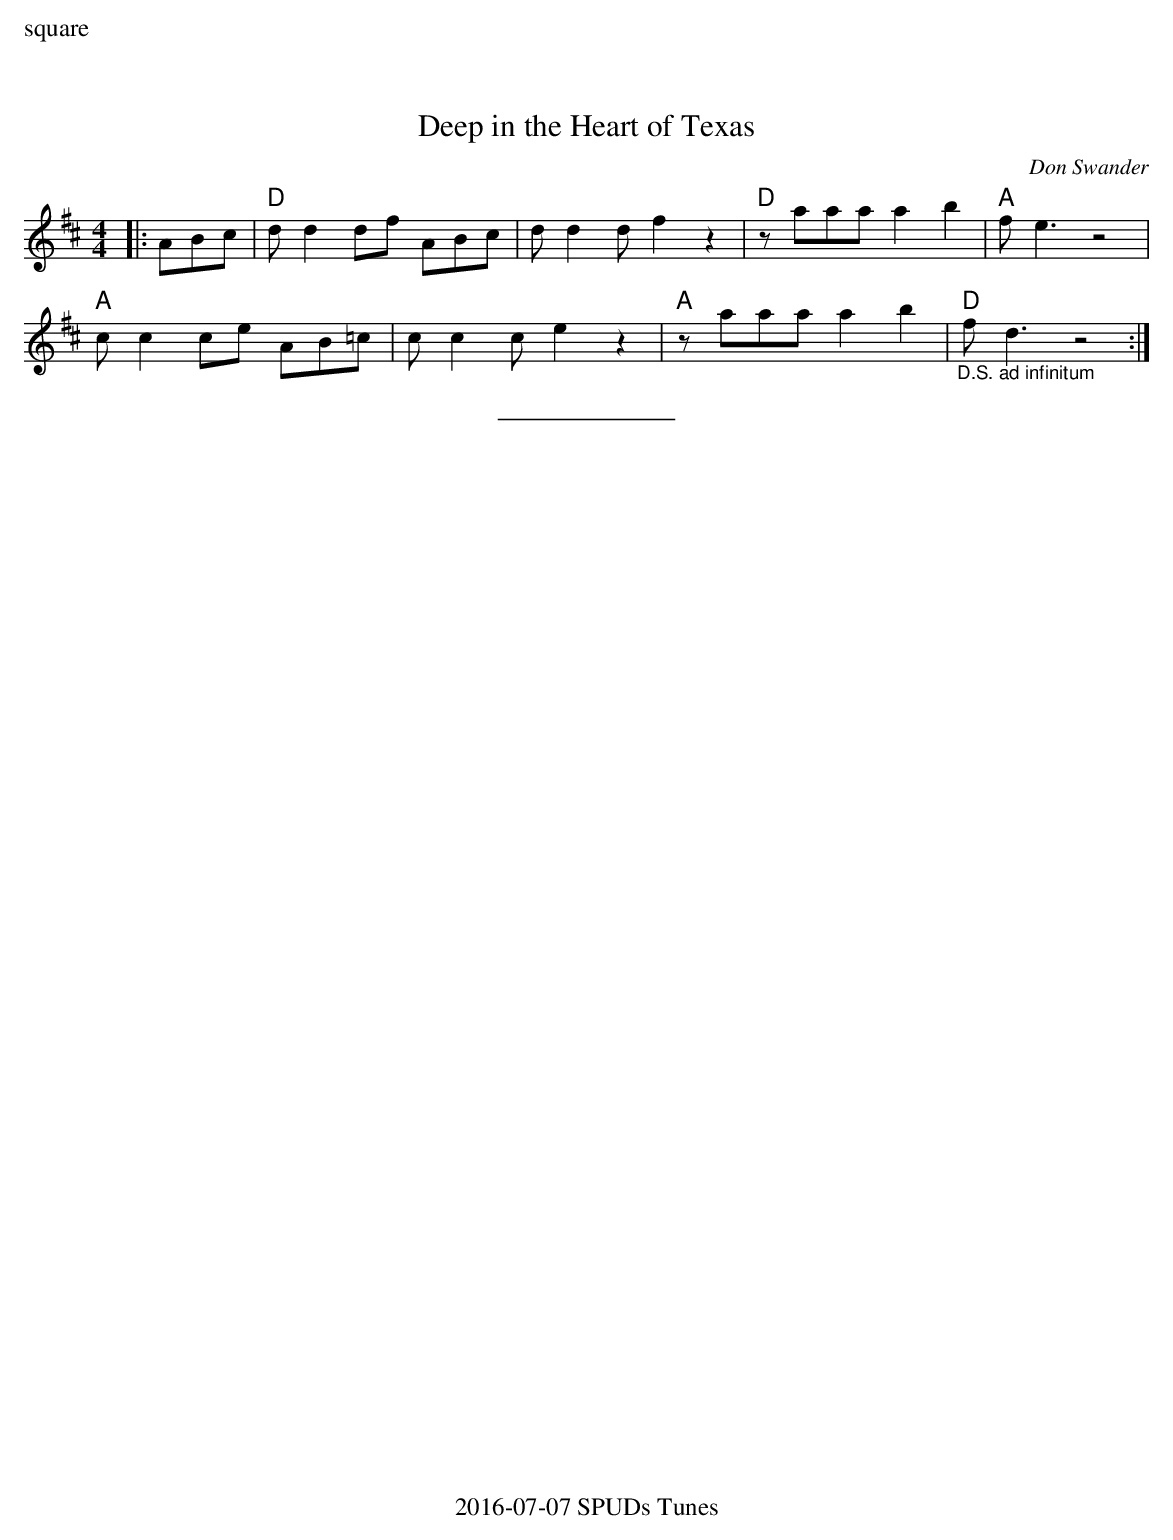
X:1
%%text square
T:Deep in the Heart of Texas
C:Don Swander
M:4/4
L:1/8
K:D
|:ABc|"D"dd2df ABc|dd2df2z2|"D"zaaaa2b2|"A"fe3z4|
"A"cc2ce AB=c|cc2ce2z2|"A"zaaaa2b2|"D""_D.S. ad infinitum"fd3z4:|
